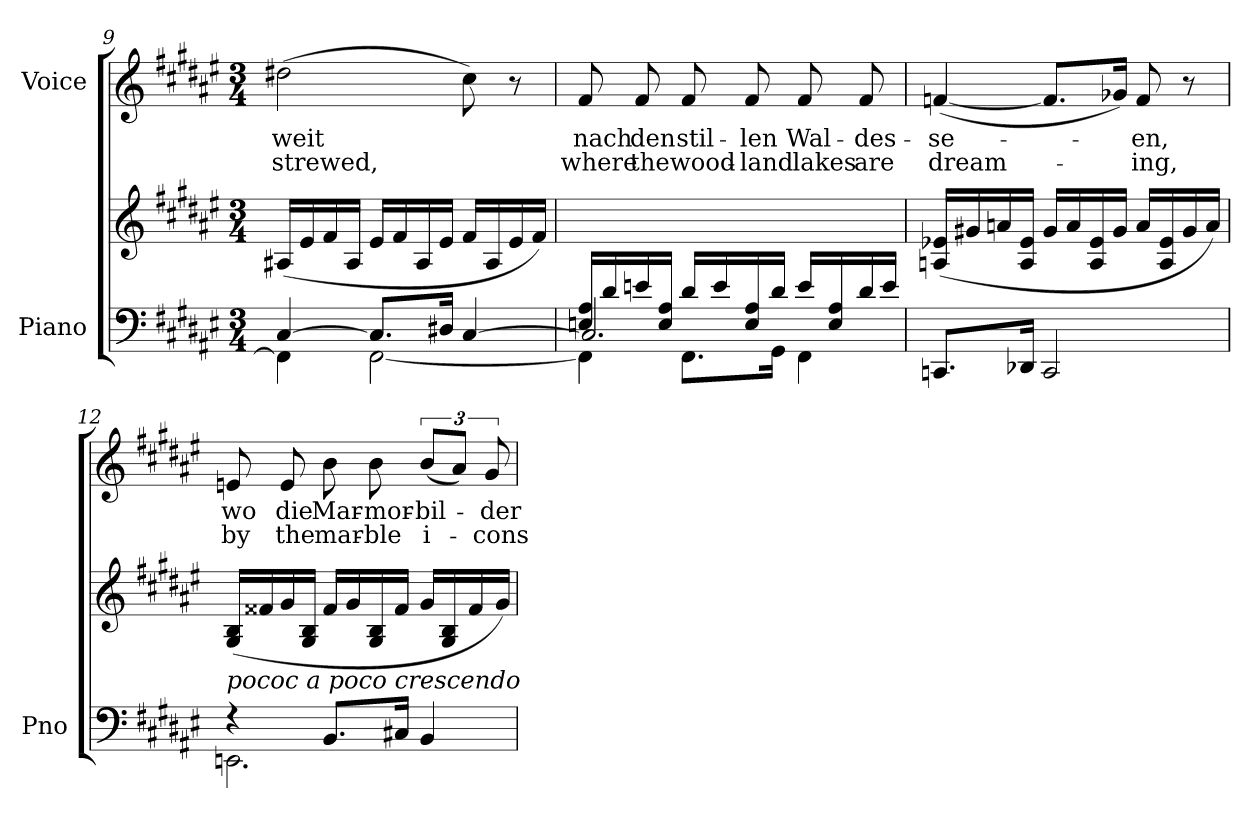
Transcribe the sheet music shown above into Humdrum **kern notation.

**kern	**kern	**kern	**text	**text
*part2	*part2	*part1	*part1	*part1
*staff3	*staff2	*staff1	*staff1	*staff1
*I"Piano	*	*I"Voice	*	*
*I'Pno	*	*	*	*
*clefF4	*clefG2	*clefG2	*	*
*k[f#c#g#d#a#e#]	*k[f#c#g#d#a#e#]	*k[f#c#g#d#a#e#]	*	*
*M3/4	*M3/4	*M3/4	*	*
=9	=9	=9	=9	=9
*^	*	*	*	*
[4C#/	4FF#\]	(>16A#X/LL	(2dd#X\	weit	strewed,
.	.	16e#/	.	.	.
.	.	16f#/	.	.	.
.	.	16A#/JJ	.	.	.
8.C#/L]	[2FF#\	16e#/LL	.	.	.
.	.	16f#/	.	.	.
.	.	16A#/	.	.	.
16D#X/Jk	.	16e#/JJ	.	.	.
[<4C#/	.	16f#/LL	8cc#\)	.	.
.	.	16A#/	.	.	.
.	.	16e#/	8r	.	.
.	.	16f#/JJ)	.	.	.
=10	=10	=10	=10	=10	=10
*	*^	*	*	*	*
16En/ 16A#/LL	4FF#\]	2.C#/]	2.ryy	8f#/	nach	where
16d#/	.	.	.	.	.	.
16en/	.	.	.	8f#/	den	the
16E/ 16A#/JJ	.	.	.	.	.	.
16d#/LL	8.FF#\L	.	.	8f#/	stil-	wood-
16e/	.	.	.	.	.	.
16E/ 16A#/	.	.	.	8f#/	-len	-land
16d#/JJ	16GG#\Jk	.	.	.	.	.
16e/LL	4FF#\	.	.	8f#/	Wal-	lakes
16E/ 16A#/	.	.	.	.	.	.
16d#/	.	.	.	8f#/	-des-	are
16e/JJ	.	.	.	.	.	.
*v	*v	*v	*	*	*	*
=11	=11	=11	=11	=11
8.CCn/L	(>16An/ 16e-X/LL	([4fn/	-se-	dream-
.	16g#X/	.	.	.
.	16an/	.	.	.
16DD-X/Jk	16A/ 16e-/JJ	.	.	.
2CC/	16g#/LL	8.f/L]	.	.
.	16a/	.	.	.
.	16A/ 16e-/	.	.	.
.	16g#/JJ	16g-X/Jk)	.	.
.	16a/LL	8f/	-en,	-ing,
.	16A/ 16e-/	.	.	.
.	16g#/	8r	.	.
.	16a/JJ)	.	.	.
=12	=12	=12	=12	=12
*^	*	*	*	*
!	!	!LO:TX:b:i:t=pococ a poco crescendo	!	!	!
4r	2.EEn\	(>16G#/ 16B/LL	8en/	wo	by
.	.	16f##X/	.	.	.
.	.	16g#/	8e/	die	the
.	.	16G#/ 16B/JJ	.	.	.
8.BB/L	.	16f##/LL	8b\	Mar-	mar-
.	.	16g#/	.	.	.
.	.	16G#/ 16B/	8b\	-mor-	-ble
16C#X/Jk	.	16f##/JJ	.	.	.
4BB/	.	16g#/LL	(12b/L	-bil-	i-
.	.	16G#/ 16B/	.	.	.
.	.	.	12a#/J)	.	.
.	.	16f##/	.	.	.
.	.	.	12g#/	-der	-cons
.	.	16g#/JJ)	.	.	.
*v	*v	*	*	*	*
=	=	=	=	=
*-	*-	*-	*-	*-
